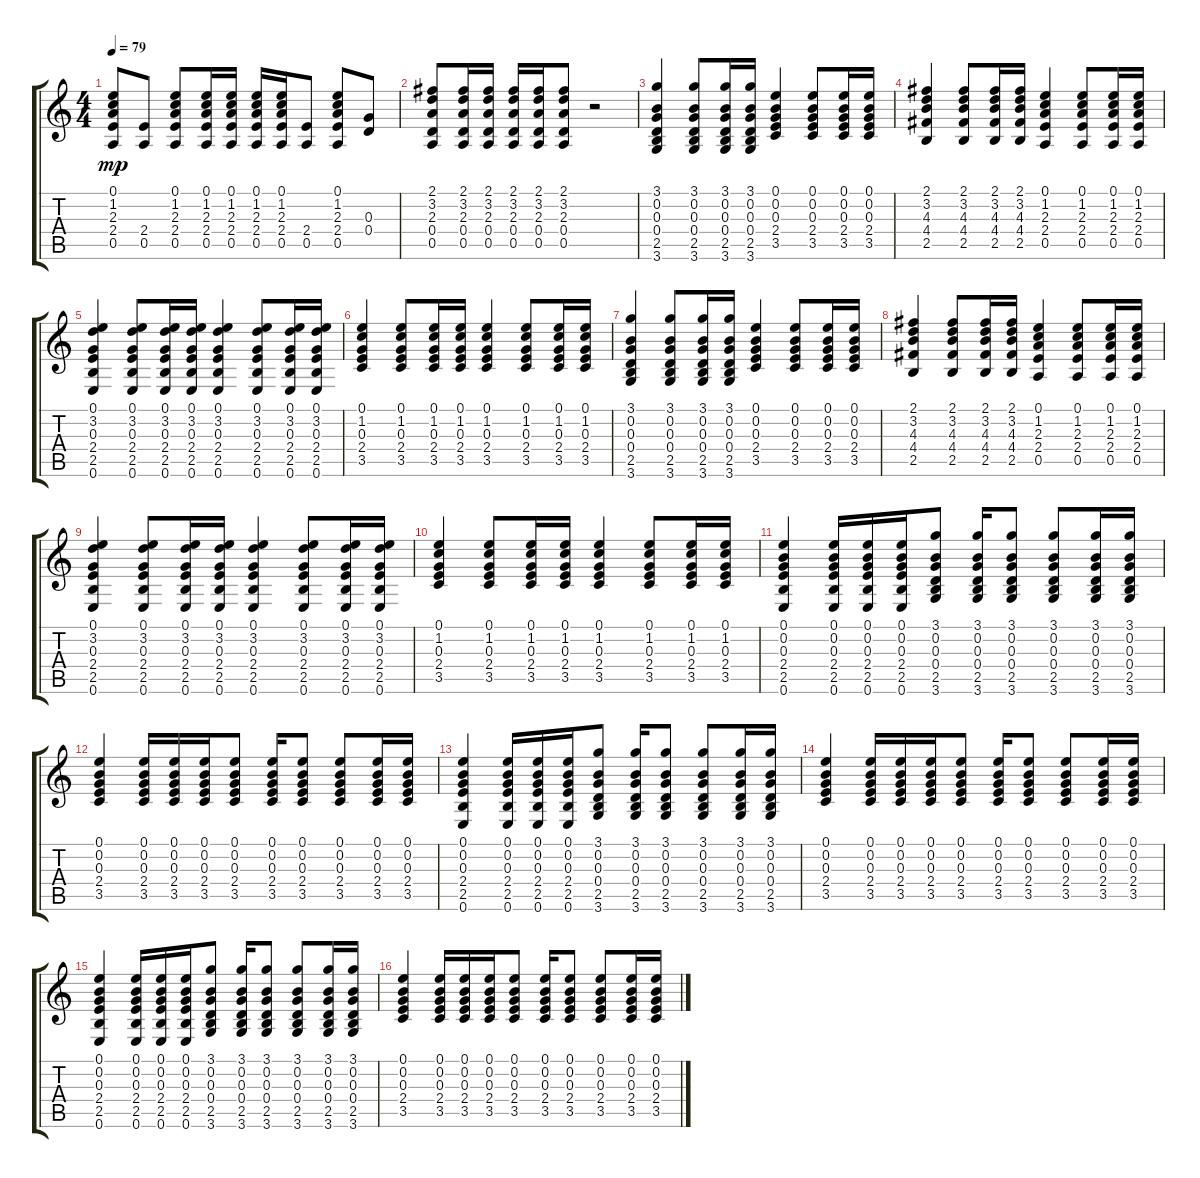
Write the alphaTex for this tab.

\track "" {instrument acousticguitarsteel}
\staff {score tabs}
\tuning (E4 B3 G3 D3 A2 E2) {hide}
\ts (4 4)
\tempo 79
\clef g2
\ks c
(0.1 1.2 2.3 2.4 0.5).8{dy mp} (2.4 0.5).8 (0.1 1.2 2.3 2.4 0.5).8 (0.1 1.2 2.3 2.4 0.5).16 (0.1 1.2 2.3 2.4 0.5).16 (0.1 1.2 2.3 2.4 0.5).16 (0.1 1.2 2.3 2.4 0.5).16 (2.4 0.5).8 (0.1 1.2 2.3 2.4 0.5).8 (0.3 0.4).8 |
(2.1 3.2 2.3 0.4 0.5).8 (2.1 3.2 2.3 0.4 0.5).16 (2.1 3.2 2.3 0.4 0.5).16 (2.1 3.2 2.3 0.4 0.5).16 (2.1 3.2 2.3 0.4 0.5).16 (2.1 3.2 2.3 0.4 0.5).8 r.2 |
(3.1 0.2 0.3 0.4 2.5 3.6).4 (3.1 0.2 0.3 0.4 2.5 3.6).8 (3.1 0.2 0.3 0.4 2.5 3.6).16 (3.1 0.2 0.3 0.4 2.5 3.6).16 (0.1 0.2 0.3 2.4 3.5).4 (0.1 0.2 0.3 2.4 3.5).8 (0.1 0.2 0.3 2.4 3.5).16 (0.1 0.2 0.3 2.4 3.5).16 |
(2.1 3.2 4.3 4.4 2.5).4 (2.1 3.2 4.3 4.4 2.5).8 (2.1 3.2 4.3 4.4 2.5).16 (2.1 3.2 4.3 4.4 2.5).16 (0.1 1.2 2.3 2.4 0.5).4 (0.1 1.2 2.3 2.4 0.5).8 (0.1 1.2 2.3 2.4 0.5).16 (0.1 1.2 2.3 2.4 0.5).16 |
(0.1 3.2 0.3 2.4 2.5 0.6).4 (0.1 3.2 0.3 2.4 2.5 0.6).8 (0.1 3.2 0.3 2.4 2.5 0.6).16 (0.1 3.2 0.3 2.4 2.5 0.6).16 (0.1 3.2 0.3 2.4 2.5 0.6).4 (0.1 3.2 0.3 2.4 2.5 0.6).8 (0.1 3.2 0.3 2.4 2.5 0.6).16 (0.1 3.2 0.3 2.4 2.5 0.6).16 |
(0.1 1.2 0.3 2.4 3.5).4 (0.1 1.2 0.3 2.4 3.5).8 (0.1 1.2 0.3 2.4 3.5).16 (0.1 1.2 0.3 2.4 3.5).16 (0.1 1.2 0.3 2.4 3.5).4 (0.1 1.2 0.3 2.4 3.5).8 (0.1 1.2 0.3 2.4 3.5).16 (0.1 1.2 0.3 2.4 3.5).16 |
(3.1 0.2 0.3 0.4 2.5 3.6).4 (3.1 0.2 0.3 0.4 2.5 3.6).8 (3.1 0.2 0.3 0.4 2.5 3.6).16 (3.1 0.2 0.3 0.4 2.5 3.6).16 (0.1 0.2 0.3 2.4 3.5).4 (0.1 0.2 0.3 2.4 3.5).8 (0.1 0.2 0.3 2.4 3.5).16 (0.1 0.2 0.3 2.4 3.5).16 |
(2.1 3.2 4.3 4.4 2.5).4 (2.1 3.2 4.3 4.4 2.5).8 (2.1 3.2 4.3 4.4 2.5).16 (2.1 3.2 4.3 4.4 2.5).16 (0.1 1.2 2.3 2.4 0.5).4 (0.1 1.2 2.3 2.4 0.5).8 (0.1 1.2 2.3 2.4 0.5).16 (0.1 1.2 2.3 2.4 0.5).16 |
(0.1 3.2 0.3 2.4 2.5 0.6).4 (0.1 3.2 0.3 2.4 2.5 0.6).8 (0.1 3.2 0.3 2.4 2.5 0.6).16 (0.1 3.2 0.3 2.4 2.5 0.6).16 (0.1 3.2 0.3 2.4 2.5 0.6).4 (0.1 3.2 0.3 2.4 2.5 0.6).8 (0.1 3.2 0.3 2.4 2.5 0.6).16 (0.1 3.2 0.3 2.4 2.5 0.6).16 |
(0.1 1.2 0.3 2.4 3.5).4 (0.1 1.2 0.3 2.4 3.5).8 (0.1 1.2 0.3 2.4 3.5).16 (0.1 1.2 0.3 2.4 3.5).16 (0.1 1.2 0.3 2.4 3.5).4 (0.1 1.2 0.3 2.4 3.5).8 (0.1 1.2 0.3 2.4 3.5).16 (0.1 1.2 0.3 2.4 3.5).16 |
(0.1 0.2 0.3 2.4 2.5 0.6).4 (0.1 0.2 0.3 2.4 2.5 0.6).16 (0.1 0.2 0.3 2.4 2.5 0.6).16 (0.1 0.2 0.3 2.4 2.5 0.6).16 (3.1 0.2 0.3 0.4 2.5 3.6).8 (3.1 0.2 0.3 0.4 2.5 3.6).16 (3.1 0.2 0.3 0.4 2.5 3.6).8 (3.1 0.2 0.3 0.4 2.5 3.6).8 (3.1 0.2 0.3 0.4 2.5 3.6).16 (3.1 0.2 0.3 0.4 2.5 3.6).16 |
(0.1 0.2 0.3 2.4 3.5).4 (0.1 0.2 0.3 2.4 3.5).16 (0.1 0.2 0.3 2.4 3.5).16 (0.1 0.2 0.3 2.4 3.5).16 (0.1 0.2 0.3 2.4 3.5).8 (0.1 0.2 0.3 2.4 3.5).16 (0.1 0.2 0.3 2.4 3.5).8 (0.1 0.2 0.3 2.4 3.5).8 (0.1 0.2 0.3 2.4 3.5).16 (0.1 0.2 0.3 2.4 3.5).16 |
(0.1 0.2 0.3 2.4 2.5 0.6).4 (0.1 0.2 0.3 2.4 2.5 0.6).16 (0.1 0.2 0.3 2.4 2.5 0.6).16 (0.1 0.2 0.3 2.4 2.5 0.6).16 (3.1 0.2 0.3 0.4 2.5 3.6).8 (3.1 0.2 0.3 0.4 2.5 3.6).16 (3.1 0.2 0.3 0.4 2.5 3.6).8 (3.1 0.2 0.3 0.4 2.5 3.6).8 (3.1 0.2 0.3 0.4 2.5 3.6).16 (3.1 0.2 0.3 0.4 2.5 3.6).16 |
(0.1 0.2 0.3 2.4 3.5).4 (0.1 0.2 0.3 2.4 3.5).16 (0.1 0.2 0.3 2.4 3.5).16 (0.1 0.2 0.3 2.4 3.5).16 (0.1 0.2 0.3 2.4 3.5).8 (0.1 0.2 0.3 2.4 3.5).16 (0.1 0.2 0.3 2.4 3.5).8 (0.1 0.2 0.3 2.4 3.5).8 (0.1 0.2 0.3 2.4 3.5).16 (0.1 0.2 0.3 2.4 3.5).16 |
(0.1 0.2 0.3 2.4 2.5 0.6).4 (0.1 0.2 0.3 2.4 2.5 0.6).16 (0.1 0.2 0.3 2.4 2.5 0.6).16 (0.1 0.2 0.3 2.4 2.5 0.6).16 (3.1 0.2 0.3 0.4 2.5 3.6).8 (3.1 0.2 0.3 0.4 2.5 3.6).16 (3.1 0.2 0.3 0.4 2.5 3.6).8 (3.1 0.2 0.3 0.4 2.5 3.6).8 (3.1 0.2 0.3 0.4 2.5 3.6).16 (3.1 0.2 0.3 0.4 2.5 3.6).16 |
(0.1 0.2 0.3 2.4 3.5).4 (0.1 0.2 0.3 2.4 3.5).16 (0.1 0.2 0.3 2.4 3.5).16 (0.1 0.2 0.3 2.4 3.5).16 (0.1 0.2 0.3 2.4 3.5).8 (0.1 0.2 0.3 2.4 3.5).16 (0.1 0.2 0.3 2.4 3.5).8 (0.1 0.2 0.3 2.4 3.5).8 (0.1 0.2 0.3 2.4 3.5).16 (0.1 0.2 0.3 2.4 3.5).16
